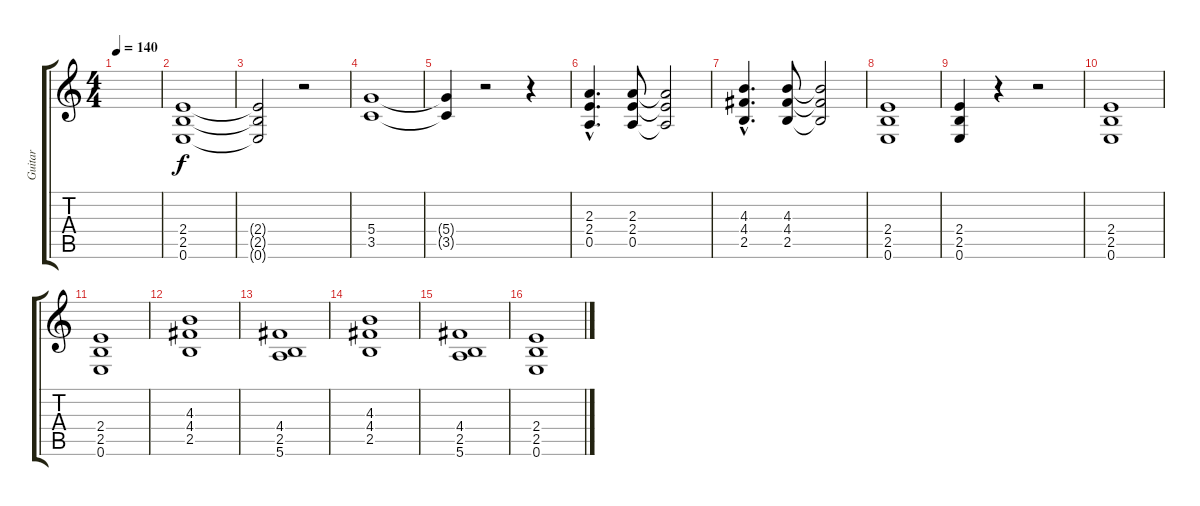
\track ("Guitar" "Guitar") {instrument distortionguitar}
\staff {score tabs}
\tuning (E4 B3 G3 D3 A2 E2) {hide}
\ts (4 4)
\tempo 140
\clef g2
\ks c
|
(2.4 2.5 0.6).1 |
(2.4{t} 2.5{t} 0.6{t}).2 r.2 |
(5.4 3.5).1 |
(5.4{t} 3.5{t}).4 r.2 r.4 |
(2.3{hac} 2.4{hac} 0.5{hac}).4{d} (2.3 2.4 0.5).8 (2.3{t} 2.4{t} 0.5{t}).2 |
(4.3{hac} 4.4{hac} 2.5{hac}).4{d} (4.3 4.4 2.5).8 (4.3{t} 4.4{t} 2.5{t}).2 |
(2.4 2.5 0.6).1 |
(2.4 2.5 0.6).4 r.4 r.2 |
(2.4 2.5 0.6).1 |
(2.4 2.5 0.6).1 |
(4.3 4.4 2.5).1 |
(4.4 2.5 5.6).1 |
(4.3 4.4 2.5).1 |
(4.4 2.5 5.6).1 |
(2.4 2.5 0.6).1
